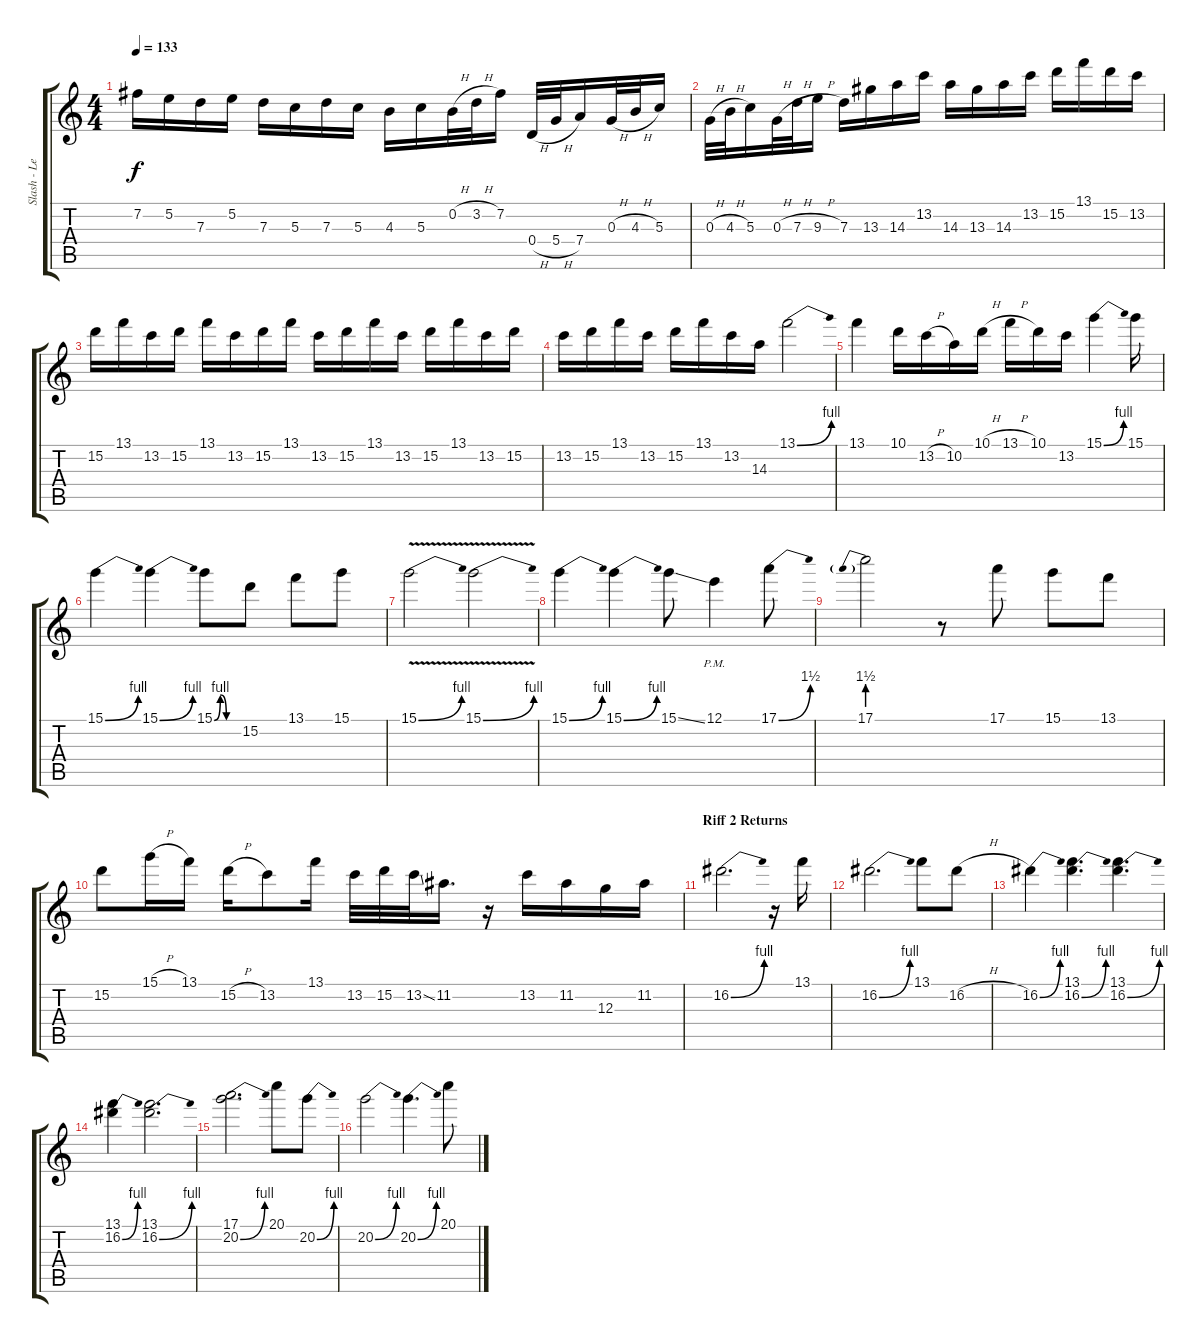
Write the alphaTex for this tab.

\track ("Slash - Lead & Solo Guitar" "Slash - Le") {instrument overdrivenguitar}
\staff {score tabs}
\tuning (E4 B3 G3 D3 A2 D2) {hide}
\ts (4 4)
\tempo 133
\clef g2
\ks c
7.2.16{dy f} 5.2.16 7.3.16 5.2.16 7.3.16 5.3.16 7.3.16 5.3.16 4.3.16 5.3.16 0.2{h}.32 3.2{h}.32 7.2.16 0.4{h}.32 5.4{h}.32 7.4.16 0.3{h}.32 4.3{h}.32 5.3.16 |
0.3{h}.32 4.3{h}.32 5.3.16 0.3{h}.32 7.3{h}.32 9.3{h}.16 7.3.16 13.3.16 14.3.16 13.2.16 14.3.16 13.3.16 14.3.16 13.2.16 15.2.16 13.1.16 15.2.16 13.2.16 |
15.2.16 13.1.16 13.2.16 15.2.16 13.1.16 13.2.16 15.2.16 13.1.16 13.2.16 15.2.16 13.1.16 13.2.16 15.2.16 13.1.16 13.2.16 15.2.16 |
13.2.16 15.2.16 13.1.16 13.2.16 15.2.16 13.1.16 13.2.16 14.3.16 13.1{be (bend 0 0 60 4)}.2 |
13.1.4 10.1.16 13.2{h}.16 10.2.16 10.1{h}.16 13.1{h}.16 10.1.16 13.2.16 15.1{be (bend 0 0 60 4)}.4 15.1.16 |
15.1{be (bend 0 0 60 4)}.4 15.1{be (bend 0 0 60 4)}.4 15.1{be (custom 0 0 15 4 30 0 60 0)}.8 15.2.8 13.1.8 15.1.8 |
15.1{be (bend 0 0 60 4) v}.2 15.1{be (bend 0 0 60 4) v}.2 |
15.1{be (bend 0 0 60 4)}.4 15.1{be (bend 0 0 60 4)}.4 15.1{ss}.8 12.1{pm}.4 17.1{be (bend 0 0 60 6)}.8 |
17.1{be (prebend 0 6 60 6)}.2 r.8 17.1.8 15.1.8 13.1.8 |
15.2.8 15.1{h}.16 13.1.16 15.2{h}.16 13.2.8 13.1.16 13.2.32 15.2.32 13.2{ss}.32 11.2.16{d} r.16 13.2.16 11.2.16 12.3.16 11.2.16 |
\section ("" "Riff 2 Returns")
16.2{be (bend 0 0 60 4)}.2{d} r.16 13.1.16 |
16.2{be (bend 0 0 60 4)}.2{d} 13.1.8 16.2{h}.8 |
16.2{be (bend 0 0 60 4)}.4 (13.1 16.2{be (bend 0 0 60 4)}).4{d} (13.1 16.2{be (bend 0 0 60 4)}).4{d} |
(13.1 16.2{be (bend 0 0 60 4)}).4 (13.1 16.2{be (bend 0 0 60 4)}).2{d} |
(17.1 20.2{be (bend 0 0 60 4)}).2{d} 20.1.8 20.2{be (bend 0 0 60 4)}.8 |
20.2{be (bend 0 0 60 4)}.2 20.2{be (bend 0 0 60 4)}.4{d} 20.1.8
